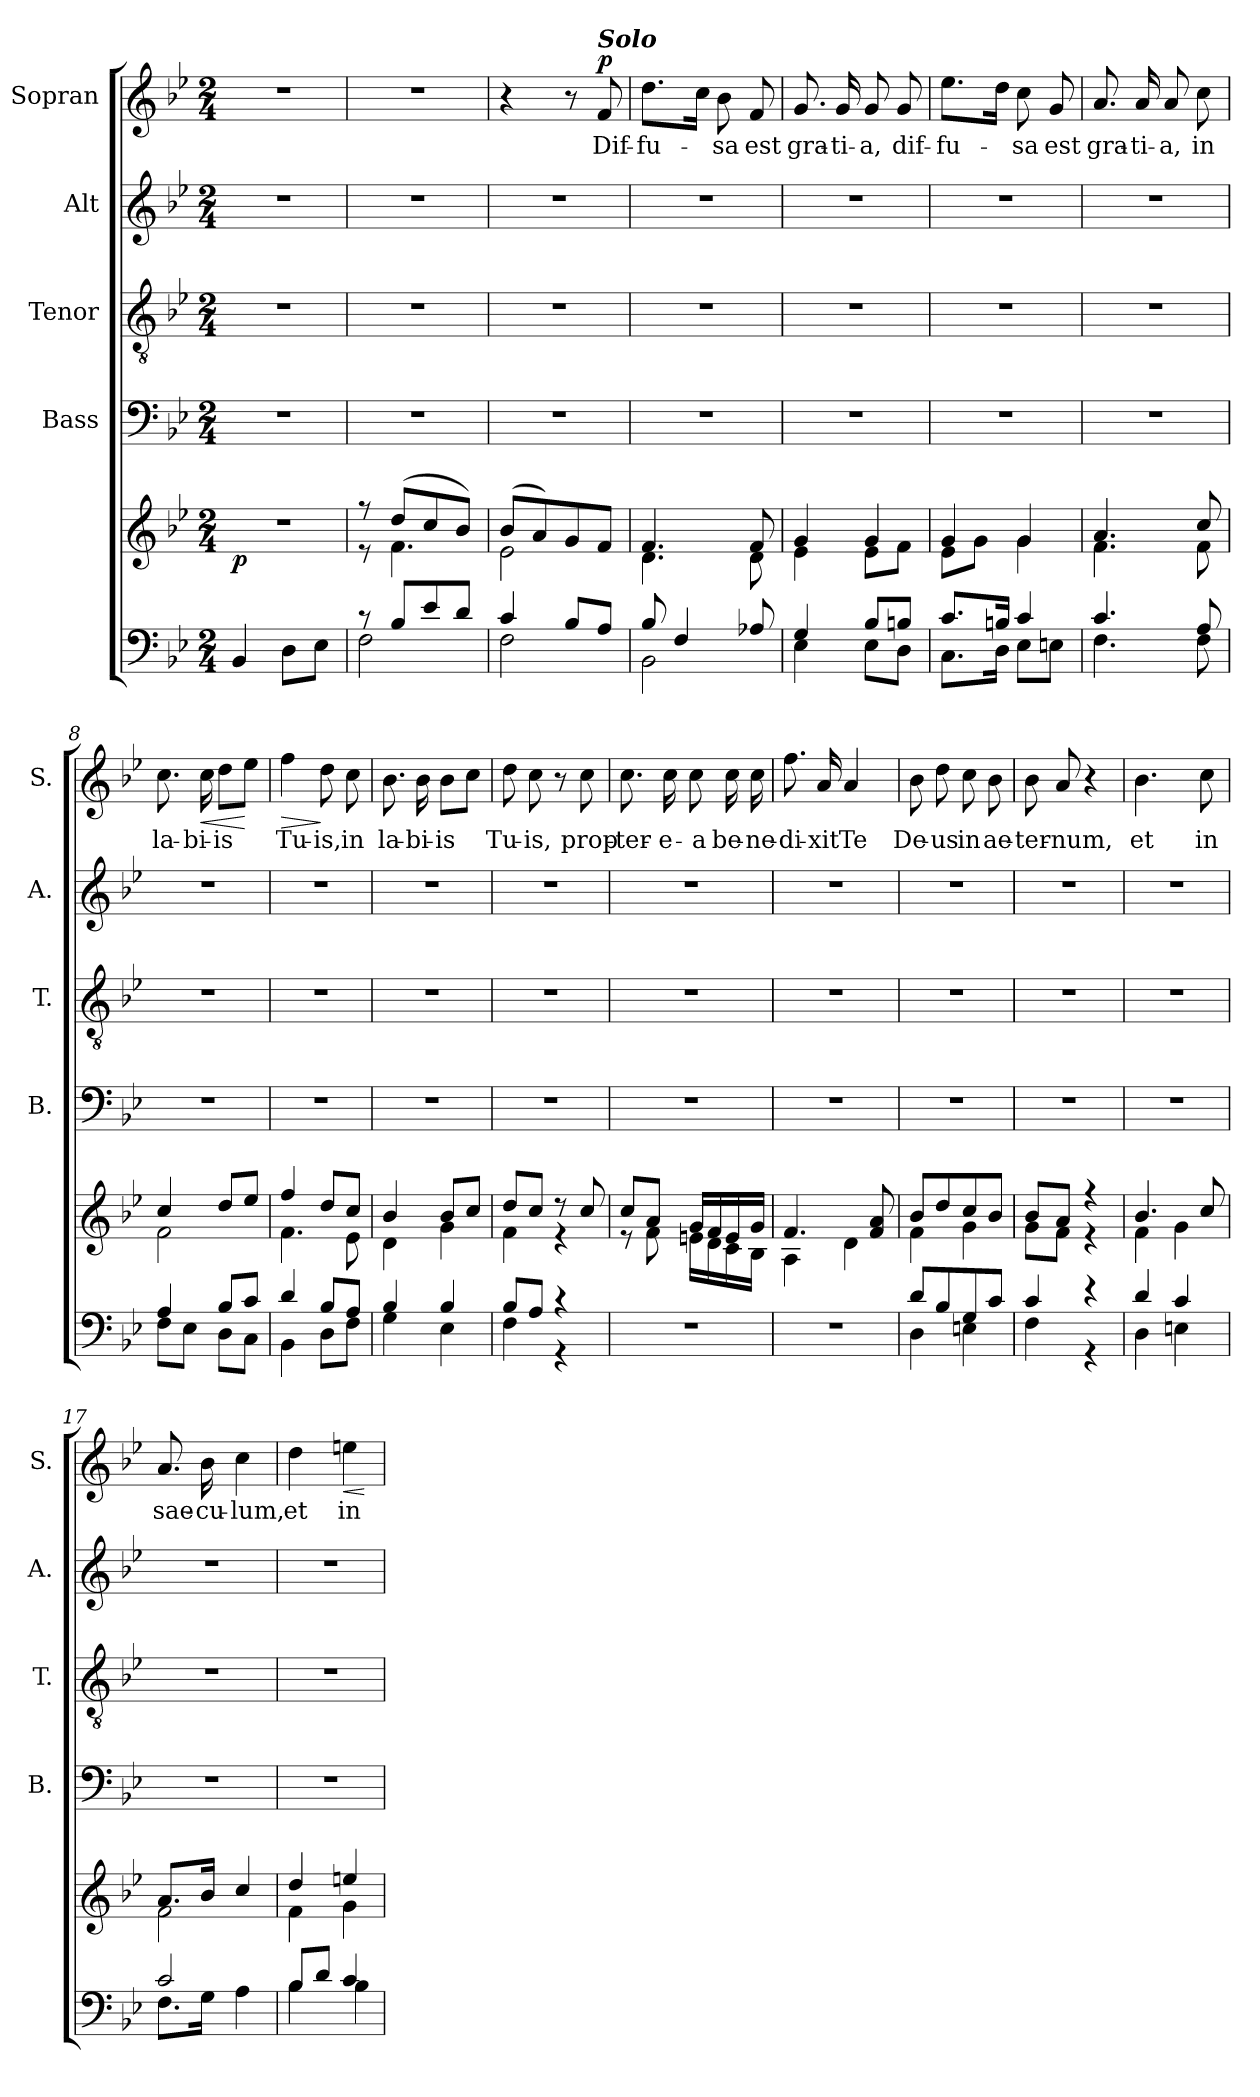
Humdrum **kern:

**kern	**kern	**dynam	**kern	**kern	**kern	**kern	**text	**dynam
*part5	*part5	*part5	*part4	*part3	*part2	*part1	*part1	*part1
*staff6	*staff5	*staff5/6	*staff4	*staff3	*staff2	*staff1	*staff1	*staff1
*	*	*	*I"Bass	*I"Tenor	*I"Alt	*I"Sopran	*	*
*	*	*	*I'B.	*I'T.	*I'A.	*I'S.	*	*
*clefF4	*clefG2	*	*clefF4	*clefGv2	*clefG2	*clefG2	*	*
*k[b-e-]	*k[b-e-]	*	*k[b-e-]	*k[b-e-]	*k[b-e-]	*k[b-e-]	*	*
*B-:	*B-:	*	*B-:	*B-:	*B-:	*B-:	*	*
*M2/4	*M2/4	*	*M2/4	*M2/4	*M2/4	*M2/4	*	*
=1	=1	=1	=1	=1	=1	=1	=1	=1
!	!	!LO:DY:b	!	!	!	!	!	!
4BB-/	2r	p	2r	2r	2r	2r	.	.
8D\L	.	.	.	.	.	.	.	.
8E-\J	.	.	.	.	.	.	.	.
=2	=2	=2	=2	=2	=2	=2	=2	=2
*^	*^	*	*	*	*	*	*	*
8rc	2F\	8r	8r	.	2r	2r	2r	2r	.	.
8B-/L	.	(>8dd/L	4.f\	.	.	.	.	.	.	.
8e-/	.	8cc/	.	.	.	.	.	.	.	.
8d/J	.	8b-/J)	.	.	.	.	.	.	.	.
=3	=3	=3	=3	=3	=3	=3	=3	=3	=3	=3
4c/	2F\	(>8b-/L	2e-\	.	2r	2r	2r	4r	.	.
.	.	8a/)	.	.	.	.	.	.	.	.
8B-/L	.	8g/	.	.	.	.	.	8r	.	.
!	!	!	!	!	!	!	!	!LO:TX:a:Bi:t=Solo	!	!
!	!	!	!	!	!	!	!	!	!LO:LY:b	!LO:DY:a
8A/J	.	8f/J	.	.	.	.	.	8f/	Dif-	p
=4	=4	=4	=4	=4	=4	=4	=4	=4	=4	=4
!	!	!	!	!	!	!	!	!	!LO:LY:b	!
8B-/	2BB-\	4.f/	4.d\	.	2r	2r	2r	8.dd\L	-fu-	.
4F/	.	.	.	.	.	.	.	.	.	.
.	.	.	.	.	.	.	.	16cc\Jk	.	.
!	!	!	!	!	!	!	!	!	!LO:LY:b	!
.	.	.	.	.	.	.	.	8b-\	-sa	.
!	!	!	!	!	!	!	!	!	!LO:LY:b	!
8A-X/	.	8f/	8d\	.	.	.	.	8f/	est	.
=5	=5	=5	=5	=5	=5	=5	=5	=5	=5	=5
!	!	!	!	!	!	!	!	!	!LO:LY:b	!
4G/	4E-\	4g/	4e-\	.	2r	2r	2r	8.g/	gra-	.
!	!	!	!	!	!	!	!	!	!LO:LY:b	!
.	.	.	.	.	.	.	.	16g/	-ti-	.
!	!	!	!	!	!	!	!	!	!LO:LY:b	!
8B-/L	8E-\L	4g/	8e-\L	.	.	.	.	8g/	-a,	.
!	!	!	!	!	!	!	!	!	!LO:LY:b	!
8Bn/J	8D\J	.	8f\J	.	.	.	.	8g/	dif-	.
=6	=6	=6	=6	=6	=6	=6	=6	=6	=6	=6
!	!	!	!	!	!	!	!	!	!LO:LY:b	!
8.c/L	8.C\L	4g/	8e-\L	.	2r	2r	2r	8.ee-\L	-fu-	.
.	.	.	8g\J	.	.	.	.	.	.	.
16Bn/Jk	16D\Jk	.	.	.	.	.	.	16dd\Jk	.	.
!	!	!	!	!	!	!	!	!	!LO:LY:b	!
4c/	8E-\L	4g/	4g\	.	.	.	.	8cc\	-sa	.
!	!	!	!	!	!	!	!	!	!LO:LY:b	!
.	8En\J	.	.	.	.	.	.	8g/	est	.
=7	=7	=7	=7	=7	=7	=7	=7	=7	=7	=7
!	!	!	!	!	!	!	!	!	!LO:LY:b	!
4.c/	4.F\	4.a/	4.f\	.	2r	2r	2r	8.a/	gra-	.
!	!	!	!	!	!	!	!	!	!LO:LY:b	!
.	.	.	.	.	.	.	.	16a/	-ti-	.
!	!	!	!	!	!	!	!	!	!LO:LY:b	!
.	.	.	.	.	.	.	.	8a/	-a,	.
!	!	!	!	!	!	!	!	!	!LO:LY:b	!
8A/	8F\	8cc/	8f\	.	.	.	.	8cc\	in	.
=8	=8	=8	=8	=8	=8	=8	=8	=8	=8	=8
!	!	!	!	!	!	!	!	!	!LO:LY:b	!
4A/	8F\L	4cc/	2f\	.	2r	2r	2r	8.cc\	la-	.
.	8E-\J	.	.	.	.	.	.	.	.	.
!	!	!	!	!	!	!	!	!	!LO:LY:b	!LO:HP:b
.	.	.	.	.	.	.	.	16cc\	-bi-	<
!	!	!	!	!	!	!	!	!	!LO:LY:b	!
8B-/L	8D\L	8dd/L	.	.	.	.	.	8dd\L	-is	.
8c/J	8C\J	8ee-/J	.	.	.	.	.	8ee-\J	.	[
!!LO:LB:g=z
=9	=9	=9	=9	=9	=9	=9	=9	=9	=9	=9
!	!	!	!	!	!	!	!	!	!LO:LY:b	!LO:HP:b
4d/	4BB-\	4ff/	4.f\	.	2r	2r	2r	4ff\	Tu-	>
!	!	!	!	!	!	!	!	!	!LO:LY:b	!
8B-/L	8D\L	8dd/L	.	.	.	.	.	8dd\	-is,	]
!	!	!	!	!	!	!	!	!	!LO:LY:b	!
8A/J	8F\J	8cc/J	8e-\	.	.	.	.	8cc\	in	.
=10	=10	=10	=10	=10	=10	=10	=10	=10	=10	=10
!	!	!	!	!	!	!	!	!	!LO:LY:b	!
4B-/	4G\	4b-/	4d\	.	2r	2r	2r	8.b-\	la-	.
!	!	!	!	!	!	!	!	!	!LO:LY:b	!
.	.	.	.	.	.	.	.	16b-\	-bi-	.
!	!	!	!	!	!	!	!	!	!LO:LY:b	!
4B-/	4E-\	8b-/L	4g\	.	.	.	.	8b-\L	-is	.
.	.	8cc/J	.	.	.	.	.	8cc\J	.	.
=11	=11	=11	=11	=11	=11	=11	=11	=11	=11	=11
!	!	!	!	!	!	!	!	!	!LO:LY:b	!
8B-/L	4F\	8dd/L	4f\	.	2r	2r	2r	8dd\	Tu-	.
!	!	!	!	!	!	!	!	!	!LO:LY:b	!
8A/J	.	8cc/J	.	.	.	.	.	8cc\	-is,	.
4r	4r	8rdd	4re	.	.	.	.	8r	.	.
!	!	!	!	!	!	!	!	!	!LO:LY:b	!
.	.	8cc/	.	.	.	.	.	8cc\	prop-	.
*v	*v	*	*	*	*	*	*	*	*	*
=12	=12	=12	=12	=12	=12	=12	=12	=12	=12
!	!	!	!	!	!	!	!	!LO:LY:b	!
2r	8cc/L	8re	.	2r	2r	2r	8.cc\	-ter-	.
.	8a/J	8f\	.	.	.	.	.	.	.
!	!	!	!	!	!	!	!	!LO:LY:b	!
.	.	.	.	.	.	.	16cc\	-e-	.
!	!	!	!	!	!	!	!	!LO:LY:b	!
.	16g/LL	16en\LL	.	.	.	.	8cc\	-a	.
.	16f/	16d\	.	.	.	.	.	.	.
!	!	!	!	!	!	!	!	!LO:LY:b	!
.	16e/	16c\	.	.	.	.	16cc\	be-	.
!	!	!	!	!	!	!	!	!LO:LY:b	!
.	16g/JJ	16B-\JJ	.	.	.	.	16cc\	-ne-	.
=13	=13	=13	=13	=13	=13	=13	=13	=13	=13
!	!	!	!	!	!	!	!	!LO:LY:b	!
2r	4.f/	4A\	.	2r	2r	2r	8.ff\	-di-	.
!	!	!	!	!	!	!	!	!LO:LY:b	!
.	.	.	.	.	.	.	16a/	-xit	.
!	!	!	!	!	!	!	!	!LO:LY:b	!
.	.	4d\	.	.	.	.	4a/	Te	.
.	8f/ 8a/	.	.	.	.	.	.	.	.
=14	=14	=14	=14	=14	=14	=14	=14	=14	=14
*^	*	*	*	*	*	*	*	*	*
!	!	!	!	!	!	!	!	!	!LO:LY:b	!
8d/L	4D\	8b-/L	4f\	.	2r	2r	2r	8b-\	De-	.
!	!	!	!	!	!	!	!	!	!LO:LY:b	!
8B-/	.	8dd/	.	.	.	.	.	8dd\	-us	.
!	!	!	!	!	!	!	!	!	!LO:LY:b	!
8G/	4En\	8cc/	4g\	.	.	.	.	8cc\	in	.
!	!	!	!	!	!	!	!	!	!LO:LY:b	!
8c/J	.	8b-/J	.	.	.	.	.	8b-\	ae-	.
=15	=15	=15	=15	=15	=15	=15	=15	=15	=15	=15
!	!	!	!	!	!	!	!	!	!LO:LY:b	!
4c/	4F\	8b-/L	8g\L	.	2r	2r	2r	8b-\	-ter-	.
!	!	!	!	!	!	!	!	!	!LO:LY:b	!
.	.	8a/J	8f\J	.	.	.	.	8a/	-num,	.
4r	4r	4r	4r	.	.	.	.	4r	.	.
=16	=16	=16	=16	=16	=16	=16	=16	=16	=16	=16
!	!	!	!	!	!	!	!	!	!LO:LY:b	!
4d/	4D\	4.b-/	4f\	.	2r	2r	2r	4.b-\	et	.
4c/	4En\	.	4g\	.	.	.	.	.	.	.
!	!	!	!	!	!	!	!	!	!LO:LY:b	!
.	.	8cc/	.	.	.	.	.	8cc\	in	.
!!LO:LB:g=z
=17	=17	=17	=17	=17	=17	=17	=17	=17	=17	=17
!	!	!	!	!	!	!	!	!	!LO:LY:b	!
2c/	8.F\L	8.a/L	2f\	.	2r	2r	2r	8.a/	sae-	.
!	!	!	!	!	!	!	!	!	!LO:LY:b	!
.	16G\Jk	16b-/Jk	.	.	.	.	.	16b-\	-cu-	.
!	!	!	!	!	!	!	!	!	!LO:LY:b	!
.	4A\	4cc/	.	.	.	.	.	4cc\	-lum,	.
=18	=18	=18	=18	=18	=18	=18	=18	=18	=18	=18
!	!	!	!	!	!	!	!	!	!LO:LY:b	!
8B-/L	4B-\	4dd/	4f\	.	2r	2r	2r	4dd\	et	.
8d/J	.	.	.	.	.	.	.	.	.	.
!	!	!	!	!	!	!	!	!	!LO:LY:b	!LO:HP:b
4c/	4B-\	4een/	4g\	.	.	.	.	4een\	in	<
*v	*v	*	*	*	*	*	*	*	*	*
*	*v	*v	*	*	*	*	*	*	*
.	.	.	.	.	.	.	.	[
=	=	=	=	=	=	=	=	=
*-	*-	*-	*-	*-	*-	*-	*-	*-
